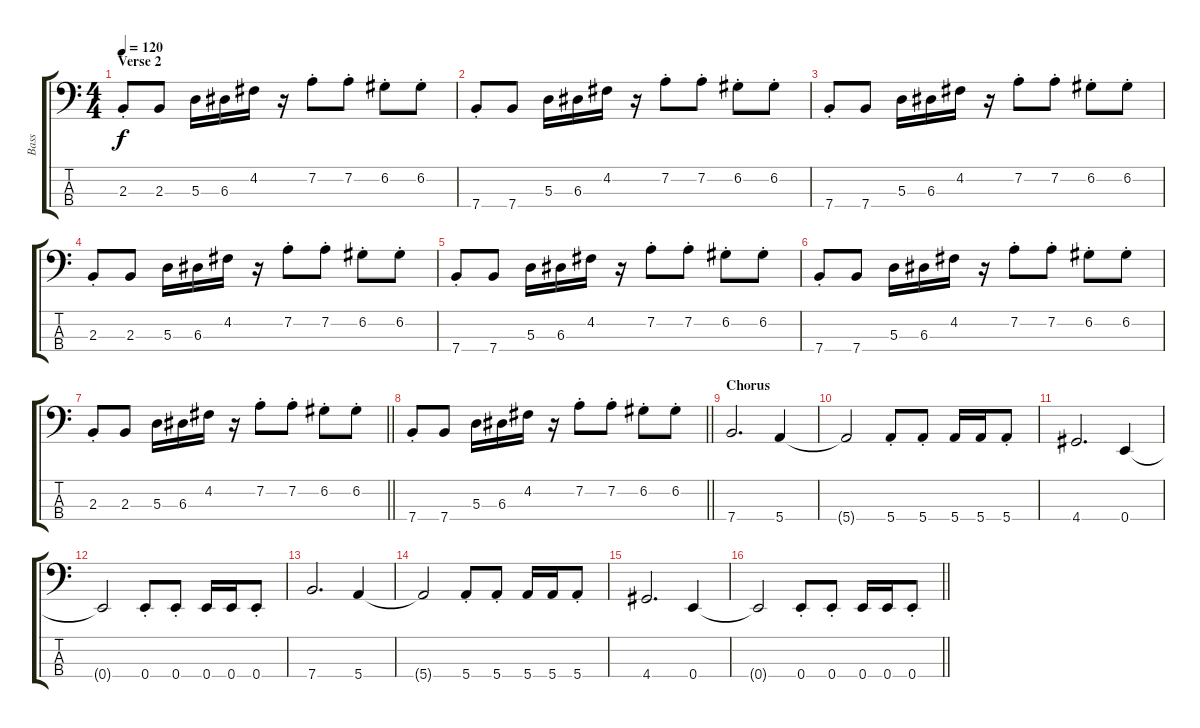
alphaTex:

\track ("Bass" "Bass") {instrument electricbassfinger}
\staff {score tabs}
\tuning (G2 D2 A1 E1) {hide}
\ts (4 4)
\section ("" "Verse 2")
\tempo 120
\clef f4
\ks c
2.3{st}.8{dy f} 2.3.8 5.3.16 6.3.16 4.2.16 r.16 7.2{st}.8 7.2{st}.8 6.2{st}.8 6.2{st}.8 |
7.4{st}.8 7.4.8 5.3.16 6.3.16 4.2.16 r.16 7.2{st}.8 7.2{st}.8 6.2{st}.8 6.2{st}.8 |
7.4{st}.8 7.4.8 5.3.16 6.3.16 4.2.16 r.16 7.2{st}.8 7.2{st}.8 6.2{st}.8 6.2{st}.8 |
2.3{st}.8 2.3.8 5.3.16 6.3.16 4.2.16 r.16 7.2{st}.8 7.2{st}.8 6.2{st}.8 6.2{st}.8 |
7.4{st}.8 7.4.8 5.3.16 6.3.16 4.2.16 r.16 7.2{st}.8 7.2{st}.8 6.2{st}.8 6.2{st}.8 |
7.4{st}.8 7.4.8 5.3.16 6.3.16 4.2.16 r.16 7.2{st}.8 7.2{st}.8 6.2{st}.8 6.2{st}.8 |
\barLineRight lightlight
2.3{st}.8 2.3.8 5.3.16 6.3.16 4.2.16 r.16 7.2{st}.8 7.2{st}.8 6.2{st}.8 6.2{st}.8 |
\barLineRight lightlight
7.4{st}.8 7.4.8 5.3.16 6.3.16 4.2.16 r.16 7.2{st}.8 7.2{st}.8 6.2{st}.8 6.2{st}.8 |
\section ("" "Chorus")
7.4.2{d} 5.4.4 |
5.4{t}.2 5.4{st}.8 5.4{st}.8 5.4.16 5.4.16 5.4{st}.8 |
4.4.2{d} 0.4.4 |
0.4{t}.2 0.4{st}.8 0.4{st}.8 0.4.16 0.4.16 0.4{st}.8 |
7.4.2{d} 5.4.4 |
5.4{t}.2 5.4{st}.8 5.4{st}.8 5.4.16 5.4.16 5.4{st}.8 |
4.4.2{d} 0.4.4 |
\barLineRight lightlight
0.4{t}.2 0.4{st}.8 0.4{st}.8 0.4.16 0.4.16 0.4{st}.8
